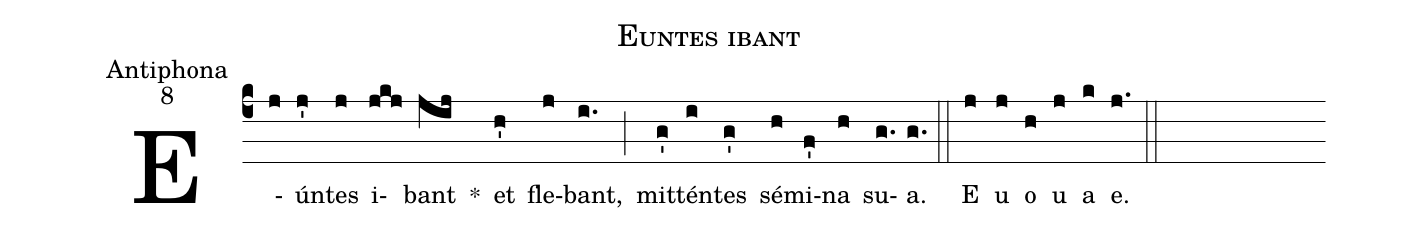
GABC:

name:Euntes ibant;
office-part:Antiphona;
mode:8;
%%
(c4) E(j)ún(j')tes(j) i(jkj)bant(jij) *() et(h') fle(j)bant,(i.) (;) mit(g')tén(i)tes(g') sé(h)mi(f')na(h) su(g.)a.(g.) (::) <eu>E(j) u(j) o(h) u(j) a(k) e.</eu>(j.) (::)
